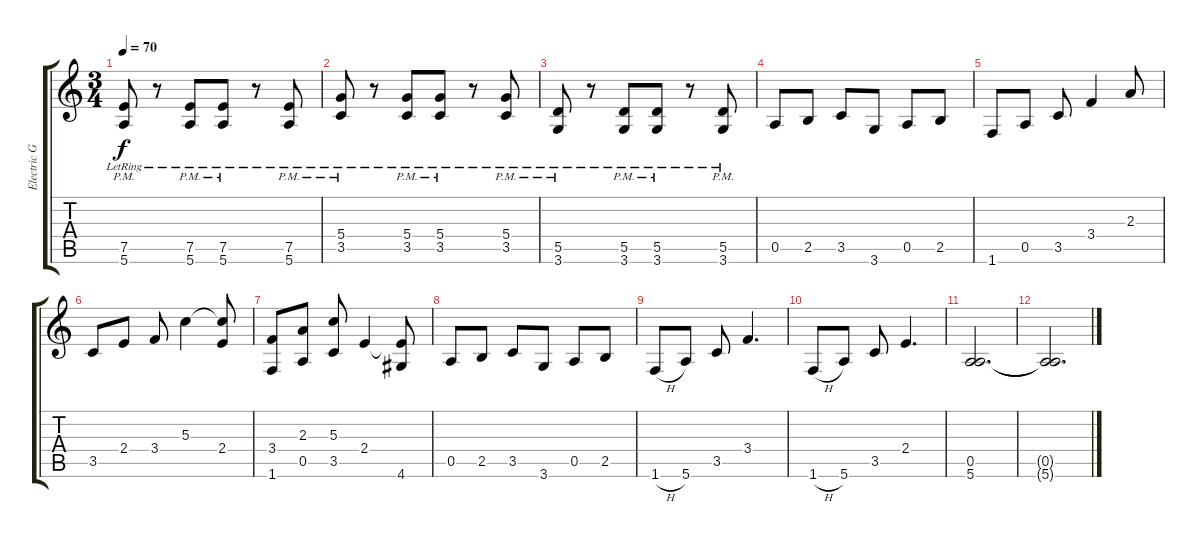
\track ("Electric Guitar" "Electric G") {instrument overdrivenguitar}
\staff {score tabs}
\tuning (E4 B3 G3 D3 A2 E2) {hide}
\ts (3 4)
\tempo 70
\clef g2
\ks c
(7.5{pm lr} 5.6{pm lr}).8{dy f} r.8 (7.5{pm lr} 5.6{pm lr}).8 (7.5{pm lr} 5.6{pm lr}).8 r.8 (7.5{pm lr} 5.6{pm lr}).8 |
(5.4{pm lr} 3.5{pm lr}).8 r.8 (5.4{pm lr} 3.5{pm lr}).8 (5.4{pm lr} 3.5{pm lr}).8 r.8 (5.4{pm lr} 3.5{pm lr}).8 |
(5.5{pm lr} 3.6{pm lr}).8 r.8 (5.5{pm lr} 3.6{pm lr}).8 (5.5{pm lr} 3.6{pm lr}).8 r.8 (5.5{pm lr} 3.6{pm lr}).8 |
0.5.8 2.5.8 3.5.8 3.6.8 0.5.8 2.5.8 |
1.6.8 0.5.8 3.5.8 3.4.4 2.3.8 |
3.5.8 2.4.8 3.4.8 5.3.4 (5.3{t} 2.4).8 |
(3.4 1.6).8 (2.3 0.5).8 (5.3 3.5).8 2.4.4 (2.4{t} 4.6).8 |
0.5.8 2.5.8 3.5.8 3.6.8 0.5.8 2.5.8 |
1.6{h}.8 5.6.8 3.5.8 3.4.4{d} |
1.6{h}.8 5.6.8 3.5.8 2.4.4{d} |
(0.5 5.6).2{d} |
(0.5{t} 5.6{t}).2{d}
